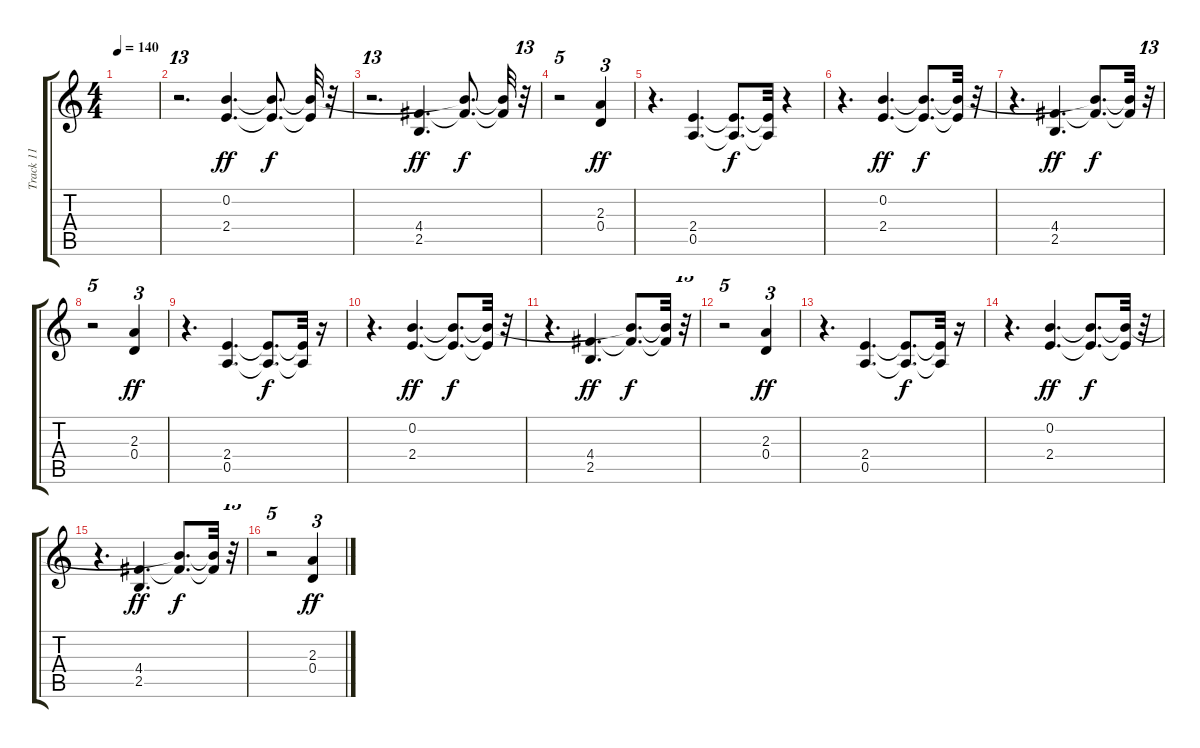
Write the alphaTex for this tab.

\track ("Track 11" "Track 11") {instrument acousticguitarsteel}
\staff {score tabs}
\tuning (E4 B3 G3 D3 A2 E2) {hide}
\ts (4 4)
\tempo 140
\clef g2
\ks c
|
r.2{d tu (13 8)} (0.2 2.4).4{d dy ff} (0.2{t} 2.4{t}).8{d dy f} (0.2{t} 2.4{t}).32 r.32 |
r.2{d tu (13 8)} (4.4 2.5).4{d dy ff} (0.2{t} 4.4{t}).8{d dy f} (0.2{t} 4.4{t}).32 r.32{tu (13 8)} |
r.2{tu (5 4)} (2.3 0.4).4{tu (3 2) dy ff} |
r.4{d} (2.4 0.5).4{d} (2.4{t} 0.5{t}).8{d dy f} (2.4{t} 0.5{t}).32 r.4 |
r.4{d} (0.2 2.4).4{d dy ff} (0.2{t} 2.4{t}).8{d dy f} (0.2{t} 2.4{t}).32 r.32 |
r.4{d} (4.4 2.5).4{d dy ff} (0.2{t} 4.4{t}).8{d dy f} (0.2{t} 4.4{t}).32 r.32{tu (13 8)} |
r.2{tu (5 4)} (2.3 0.4).4{tu (3 2) dy ff} |
r.4{d} (2.4 0.5).4{d} (2.4{t} 0.5{t}).8{d dy f} (2.4{t} 0.5{t}).32 r.16 |
r.4{d} (0.2 2.4).4{d dy ff} (0.2{t} 2.4{t}).8{d dy f} (0.2{t} 2.4{t}).32 r.32 |
r.4{d} (4.4 2.5).4{d dy ff} (0.2{t} 4.4{t}).8{d dy f} (0.2{t} 4.4{t}).32 r.32{tu (13 8)} |
r.2{tu (5 4)} (2.3 0.4).4{tu (3 2) dy ff} |
r.4{d} (2.4 0.5).4{d} (2.4{t} 0.5{t}).8{d dy f} (2.4{t} 0.5{t}).32 r.16 |
r.4{d} (0.2 2.4).4{d dy ff} (0.2{t} 2.4{t}).8{d dy f} (0.2{t} 2.4{t}).32 r.32 |
r.4{d} (4.4 2.5).4{d dy ff} (0.2{t} 4.4{t}).8{d dy f} (0.2{t} 4.4{t}).32 r.32{tu (13 8)} |
r.2{tu (5 4)} (2.3 0.4).4{tu (3 2) dy ff}
